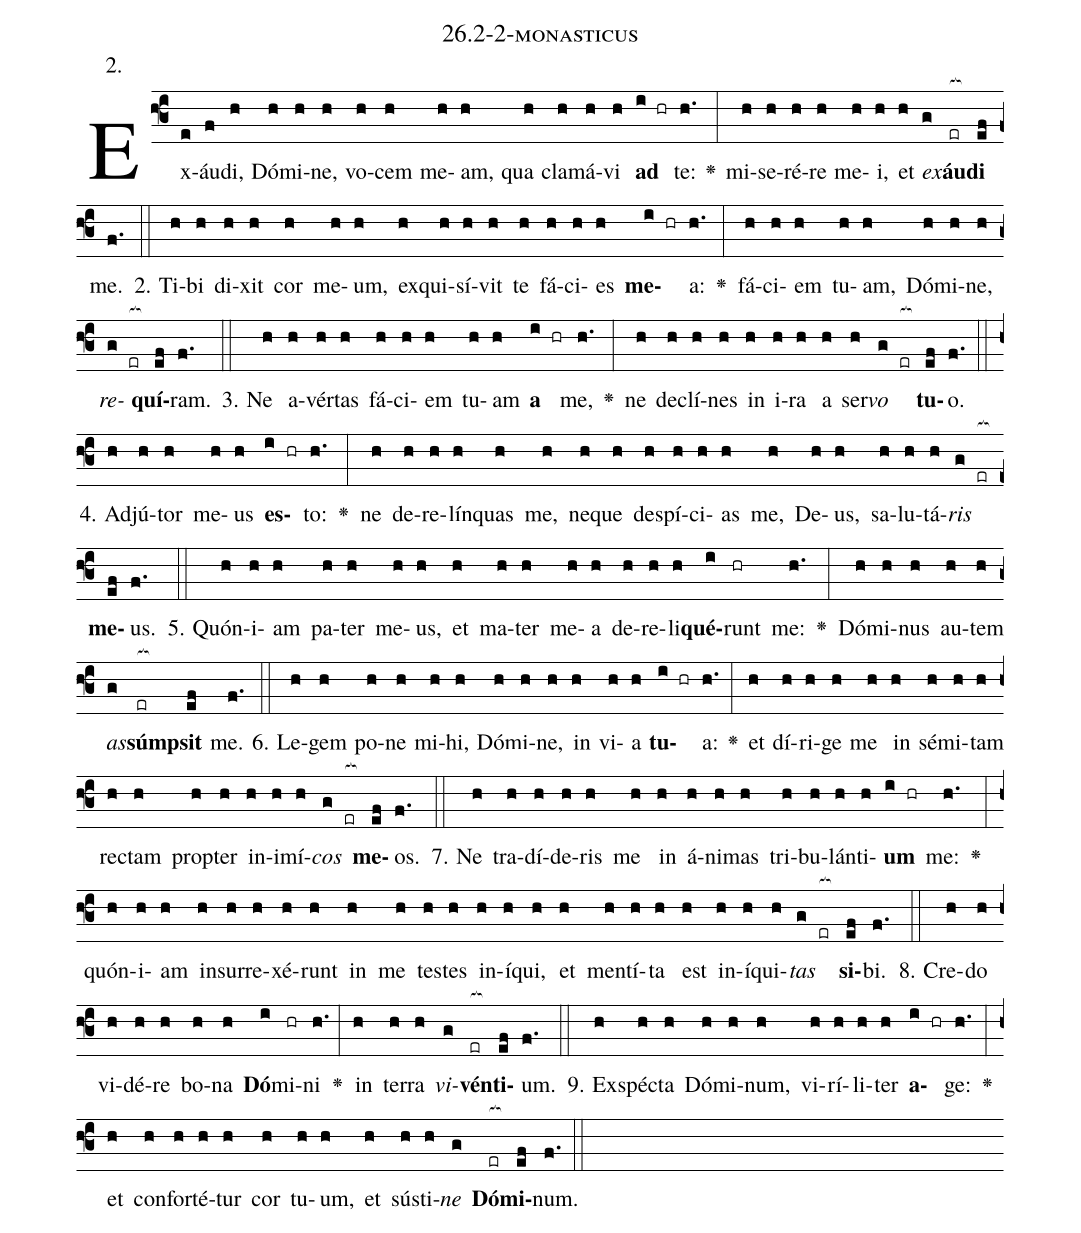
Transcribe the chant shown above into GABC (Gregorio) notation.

name: 26.2-2-monasticus;
annotation: 2.;
%%
(f3)Ex(e)áu(f)di,(h) Dó(h)mi(h)ne,(h) vo(h)cem(h) me(h)am,(h) qua(h) cla(h)má(h)vi(h) <b>ad</b>(i hr) te:(h.) <v>\greheightstar</v>(:) mi(h)se(h)ré(h)re(h) me(h)i,(h) et(h) <i>ex</i>(g)<b>áu</b>(er[ocb:1{])<b>di</b>(ef[ocb:0}]) me.(f.) (::)
2. Ti(h)bi(h) di(h)xit(h) cor(h) me(h)um,(h) ex(h)qui(h)sí(h)vit(h) te(h) fá(h)ci(h)es(h) <b>me</b>(i hr)a:(h.) <v>\greheightstar</v>(:) fá(h)ci(h)em(h) tu(h)am,(h) Dó(h)mi(h)ne,(h) <i>re</i>(g er[ocb:1{])<b>quí</b>(ef[ocb:0}])ram.(f.) (::)
3. Ne(h) a(h)vér(h)tas(h) fá(h)ci(h)em(h) tu(h)am(h) <b>a</b>(i hr) me,(h.) <v>\greheightstar</v>(:) ne(h) de(h)clí(h)nes(h) in(h) i(h)ra(h) a(h) ser(h)<i>vo</i>(g er[ocb:1{]) <b>tu</b>(ef[ocb:0}])o.(f.) (::)
4. Ad(h)jú(h)tor(h) me(h)us(h) <b>es</b>(i hr)to:(h.) <v>\greheightstar</v>(:) ne(h) de(h)re(h)lín(h)quas(h) me,(h) ne(h)que(h) de(h)spí(h)ci(h)as(h) me,(h) De(h)us,(h) sa(h)lu(h)tá(h)<i>ris</i>(g er[ocb:1{]) <b>me</b>(ef[ocb:0}])us.(f.) (::)
5. Quón(h)i(h)am(h) pa(h)ter(h) me(h)us,(h) et(h) ma(h)ter(h) me(h)a(h) de(h)re(h)li(h)<b>qué</b>(i)runt(hr) me:(h.) <v>\greheightstar</v>(:) Dó(h)mi(h)nus(h) au(h)tem(h) <i>as</i>(g)<b>súmp</b>(er[ocb:1{])<b>sit</b>(ef[ocb:0}]) me.(f.) (::)
6. Le(h)gem(h) po(h)ne(h) mi(h)hi,(h) Dó(h)mi(h)ne,(h) in(h) vi(h)a(h) <b>tu</b>(i hr)a:(h.) <v>\greheightstar</v>(:) et(h) dí(h)ri(h)ge(h) me(h) in(h) sé(h)mi(h)tam(h) rec(h)tam(h) prop(h)ter(h) in(h)i(h)mí(h)<i>cos</i>(g er[ocb:1{]) <b>me</b>(ef[ocb:0}])os.(f.) (::)
7. Ne(h) tra(h)dí(h)de(h)ris(h) me(h) in(h) á(h)ni(h)mas(h) tri(h)bu(h)lán(h)ti(h)<b>um</b>(i hr) me:(h.) <v>\greheightstar</v>(:) quón(h)i(h)am(h) in(h)sur(h)re(h)xé(h)runt(h) in(h) me(h) tes(h)tes(h) in(h)í(h)qui,(h) et(h) men(h)tí(h)ta(h) est(h) in(h)í(h)qui(h)<i>tas</i>(g er[ocb:1{]) <b>si</b>(ef[ocb:0}])bi.(f.) (::)
8. Cre(h)do(h) vi(h)dé(h)re(h) bo(h)na(h) <b>Dó</b>(i)mi(hr)ni(h.) <v>\greheightstar</v>(:) in(h) ter(h)ra(h) <i>vi</i>(g)<b>vén</b>(er[ocb:1{])<b>ti</b>(ef[ocb:0}])um.(f.) (::)
9. Ex(h)spéc(h)ta(h) Dó(h)mi(h)num,(h) vi(h)rí(h)li(h)ter(h) <b>a</b>(i hr)ge:(h.) <v>\greheightstar</v>(:) et(h) con(h)for(h)té(h)tur(h) cor(h) tu(h)um,(h) et(h) sús(h)ti(h)<i>ne</i>(g) <b>Dó</b>(er[ocb:1{])<b>mi</b>(ef[ocb:0}])num.(f.) (::)
